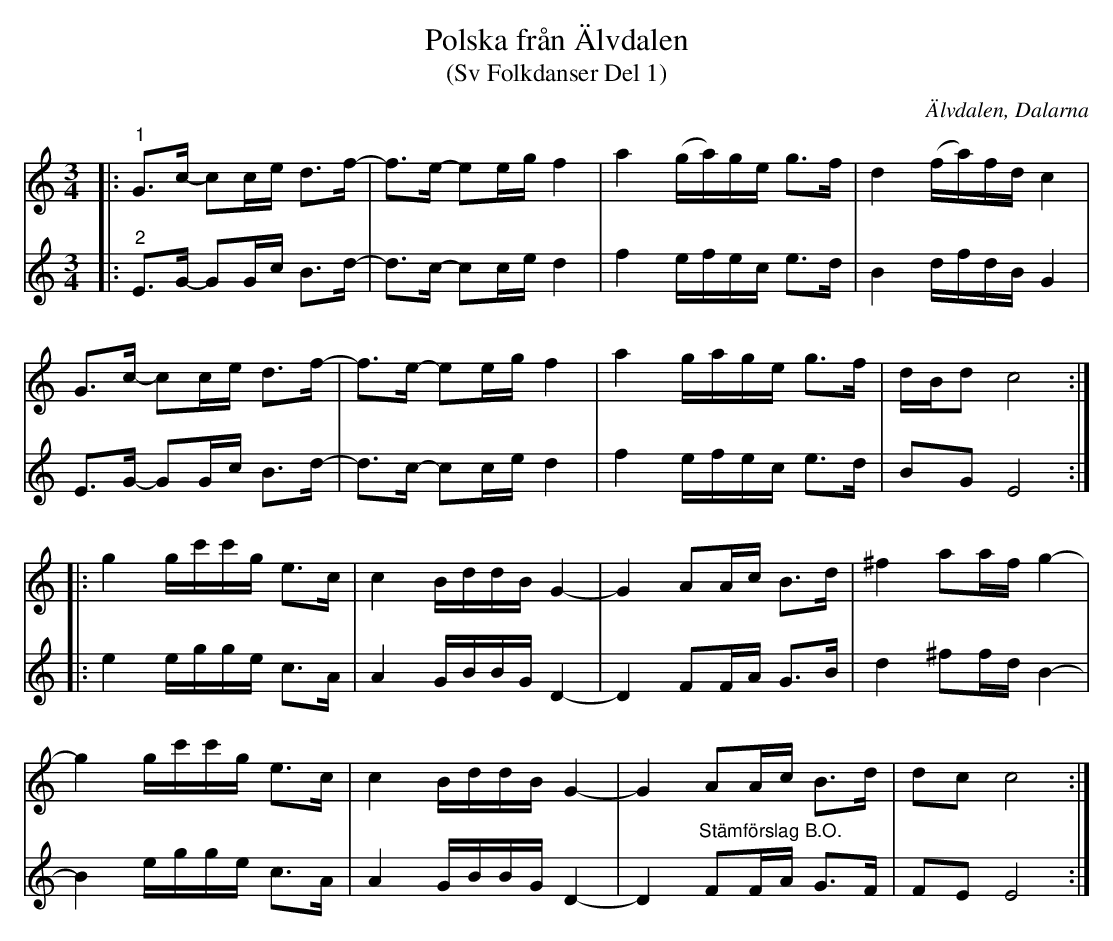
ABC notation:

X:1
T:Polska från Älvdalen
T:(Sv Folkdanser Del 1)
O:Älvdalen, Dalarna
L:1/16
M:3/4
K:C
V:1
|:"^1" G2>c2- c2ce d2>f2- | f2>e2- e2eg f4 | a4 (ga)ge g2>f2 | d4 (fa)fd c4 |
G2>c2- c2ce d2>f2- | f2>e2- e2eg f4 | a4 gage g2>f2 | dBd2 c8 ::
g4 gc'c'g e2>c2 | c4 BddB G4- | G4 A2Ac B2>d2 | ^f4 a2af g4- |
g4 gc'c'g e2>c2 | c4 BddB G4- | G4 A2Ac B2>d2 | d2c2 c8 :|
V:2
|:"^2" E2>G2- G2Gc B2>d2- | d2>c2- c2ce d4 | f4 efec e2>d2 | B4 dfdB G4 |
E2>G2- G2Gc B2>d2- | d2>c2- c2ce d4 | f4 efec e2>d2 | B2G2 E8 ::
e4 egge c2>A2 | A4 GBBG D4- | D4 F2FA G2>B2 | d4 ^f2fd B4- |
B4 egge c2>A2 | A4 GBBG D4- | D4"^Stämförslag B.O." F2FA G2>F2 | F2E2 E8 :|
